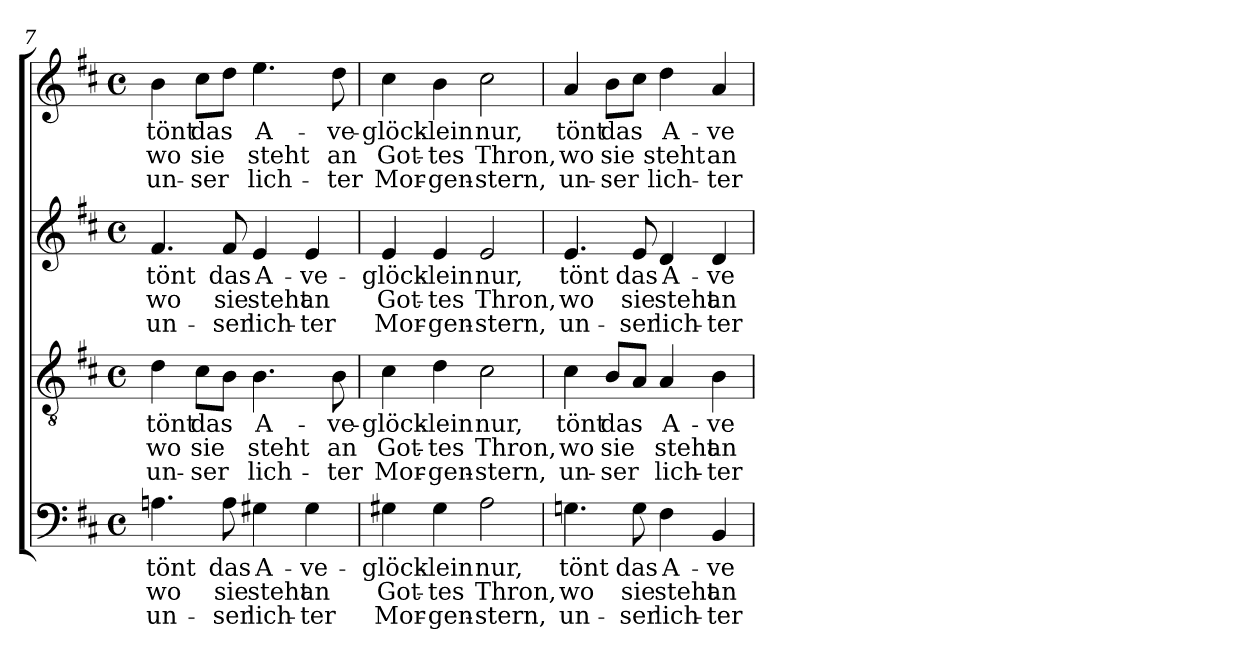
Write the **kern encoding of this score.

**kern	**text	**text	**text	**kern	**text	**text	**text	**kern	**text	**text	**text	**kern	**text	**text	**text
*part1	*part1	*part1	*part1	*part1	*part1	*part1	*part1	*part1	*part1	*part1	*part1	*part1	*part1	*part1	*part1
*staff4	*staff4	*staff4	*staff4	*staff3	*staff3	*staff3	*staff3	*staff2	*staff2	*staff2	*staff2	*staff1	*staff1	*staff1	*staff1
*clefF4	*	*	*	*clefGv2	*	*	*	*clefG2	*	*	*	*clefG2	*	*	*
*k[f#c#]	*	*	*	*k[f#c#]	*	*	*	*k[f#c#]	*	*	*	*k[f#c#]	*	*	*
*D:	*	*	*	*D:	*	*	*	*D:	*	*	*	*D:	*	*	*
*M4/4	*	*	*	*M4/4	*	*	*	*M4/4	*	*	*	*M4/4	*	*	*
*met(c)	*	*	*	*met(c)	*	*	*	*met(c)	*	*	*	*met(c)	*	*	*
=7	=7	=7	=7	=7	=7	=7	=7	=7	=7	=7	=7	=7	=7	=7	=7
!	!LO:LY:b	!LO:LY:b	!LO:LY:b	!	!LO:LY:b	!LO:LY:b	!LO:LY:b	!	!LO:LY:b	!LO:LY:b	!LO:LY:b	!	!LO:LY:b	!LO:LY:b	!LO:LY:b
4.An\	-tönt	wo	un-	4d\	-tönt	wo	un-	4.f#/	-tönt	wo	un-	4b\	tönt	wo	un-
!	!	!	!	!	!LO:LY:b	!LO:LY:b	!LO:LY:b	!	!	!	!	!	!LO:LY:b	!LO:LY:b	!LO:LY:b
.	.	.	.	8c#\L	das	sie	-ser	.	.	.	.	8cc#\L	das	sie	-ser
!	!LO:LY:b	!LO:LY:b	!LO:LY:b	!	!	!	!	!	!LO:LY:b	!LO:LY:b	!LO:LY:b	!	!	!	!
8A\	das	sie	-ser	8B\J	.	.	.	8f#/	das	sie	-ser	8dd\J	.	.	.
!	!LO:LY:b	!LO:LY:b	!LO:LY:b	!	!LO:LY:b	!LO:LY:b	!LO:LY:b	!	!LO:LY:b	!LO:LY:b	!LO:LY:b	!	!LO:LY:b	!LO:LY:b	!LO:LY:b
4G#X\	A-	steht	lich-	4.B\	A-	steht	lich-	4e/	A-	steht	lich-	4.ee\	A-	steht	lich-
!	!LO:LY:b	!LO:LY:b	!LO:LY:b	!	!	!	!	!	!LO:LY:b	!LO:LY:b	!LO:LY:b	!	!	!	!
4G#\	-ve-	an	-ter	.	.	.	.	4e/	-ve-	an	-ter	.	.	.	.
!	!	!	!	!	!LO:LY:b	!LO:LY:b	!LO:LY:b	!	!	!	!	!	!LO:LY:b	!LO:LY:b	!LO:LY:b
.	.	.	.	8B\	-ve-	an	-ter	.	.	.	.	8dd\	-ve-	an	-ter
!!LO:PB:g=z
=8	=8	=8	=8	=8	=8	=8	=8	=8	=8	=8	=8	=8	=8	=8	=8
!	!LO:LY:b	!LO:LY:b	!LO:LY:b	!	!LO:LY:b	!LO:LY:b	!LO:LY:b	!	!LO:LY:b	!LO:LY:b	!LO:LY:b	!	!LO:LY:b	!LO:LY:b	!LO:LY:b
4G#X\	glöck-	Got-	Mor-	4c#\	glöck-	Got-	Mor-	4e/	glöck-	Got-	Mor-	4cc#\	-glöck-	Got-	Mor-
!	!LO:LY:b	!LO:LY:b	!LO:LY:b	!	!LO:LY:b	!LO:LY:b	!LO:LY:b	!	!LO:LY:b	!LO:LY:b	!LO:LY:b	!	!LO:LY:b	!LO:LY:b	!LO:LY:b
4G#\	-lein	-tes	-gen-	4d\	-lein	-tes	-gen-	4e/	-lein	-tes	-gen-	4b\	-lein	-tes	-gen-
!	!LO:LY:b	!LO:LY:b	!LO:LY:b	!	!LO:LY:b	!LO:LY:b	!LO:LY:b	!	!LO:LY:b	!LO:LY:b	!LO:LY:b	!	!LO:LY:b	!LO:LY:b	!LO:LY:b
2A\	nur,	Thron,	-stern,	2c#\	nur,	Thron,	-stern,	2e/	nur,	Thron,	-stern,	2cc#\	nur,	Thron,	-stern,
=9	=9	=9	=9	=9	=9	=9	=9	=9	=9	=9	=9	=9	=9	=9	=9
!	!LO:LY:b	!LO:LY:b	!LO:LY:b	!	!LO:LY:b	!LO:LY:b	!LO:LY:b	!	!LO:LY:b	!LO:LY:b	!LO:LY:b	!	!LO:LY:b	!LO:LY:b	!LO:LY:b
4.Gn\	-tönt	wo	un-	4c#\	-tönt	wo	un-	4.e/	-tönt	wo	un-	4a/	tönt	wo	un-
!	!	!	!	!	!LO:LY:b	!LO:LY:b	!LO:LY:b	!	!	!	!	!	!LO:LY:b	!LO:LY:b	!LO:LY:b
.	.	.	.	8B/L	das	sie	-ser	.	.	.	.	8b\L	das	sie	-ser
!	!LO:LY:b	!LO:LY:b	!LO:LY:b	!	!	!	!	!	!LO:LY:b	!LO:LY:b	!LO:LY:b	!	!	!	!
8G\	das	sie	-ser	8A/J	.	.	.	8e/	das	sie	-ser	8cc#\J	.	.	.
!	!LO:LY:b	!LO:LY:b	!LO:LY:b	!	!LO:LY:b	!LO:LY:b	!LO:LY:b	!	!LO:LY:b	!LO:LY:b	!LO:LY:b	!	!LO:LY:b	!LO:LY:b	!LO:LY:b
4F#\	A-	steht	lich-	4A/	A-	steht	lich-	4d/	A-	steht	lich-	4dd\	A-	steht	lich-
!	!LO:LY:b	!LO:LY:b	!LO:LY:b	!	!LO:LY:b	!LO:LY:b	!LO:LY:b	!	!LO:LY:b	!LO:LY:b	!LO:LY:b	!	!LO:LY:b	!LO:LY:b	!LO:LY:b
4BB/	-ve-	an	-ter	4B\	-ve-	an	-ter	4d/	-ve-	an	-ter	4a/	-ve-	an	-ter
=	=	=	=	=	=	=	=	=	=	=	=	=	=	=	=
*-	*-	*-	*-	*-	*-	*-	*-	*-	*-	*-	*-	*-	*-	*-	*-
